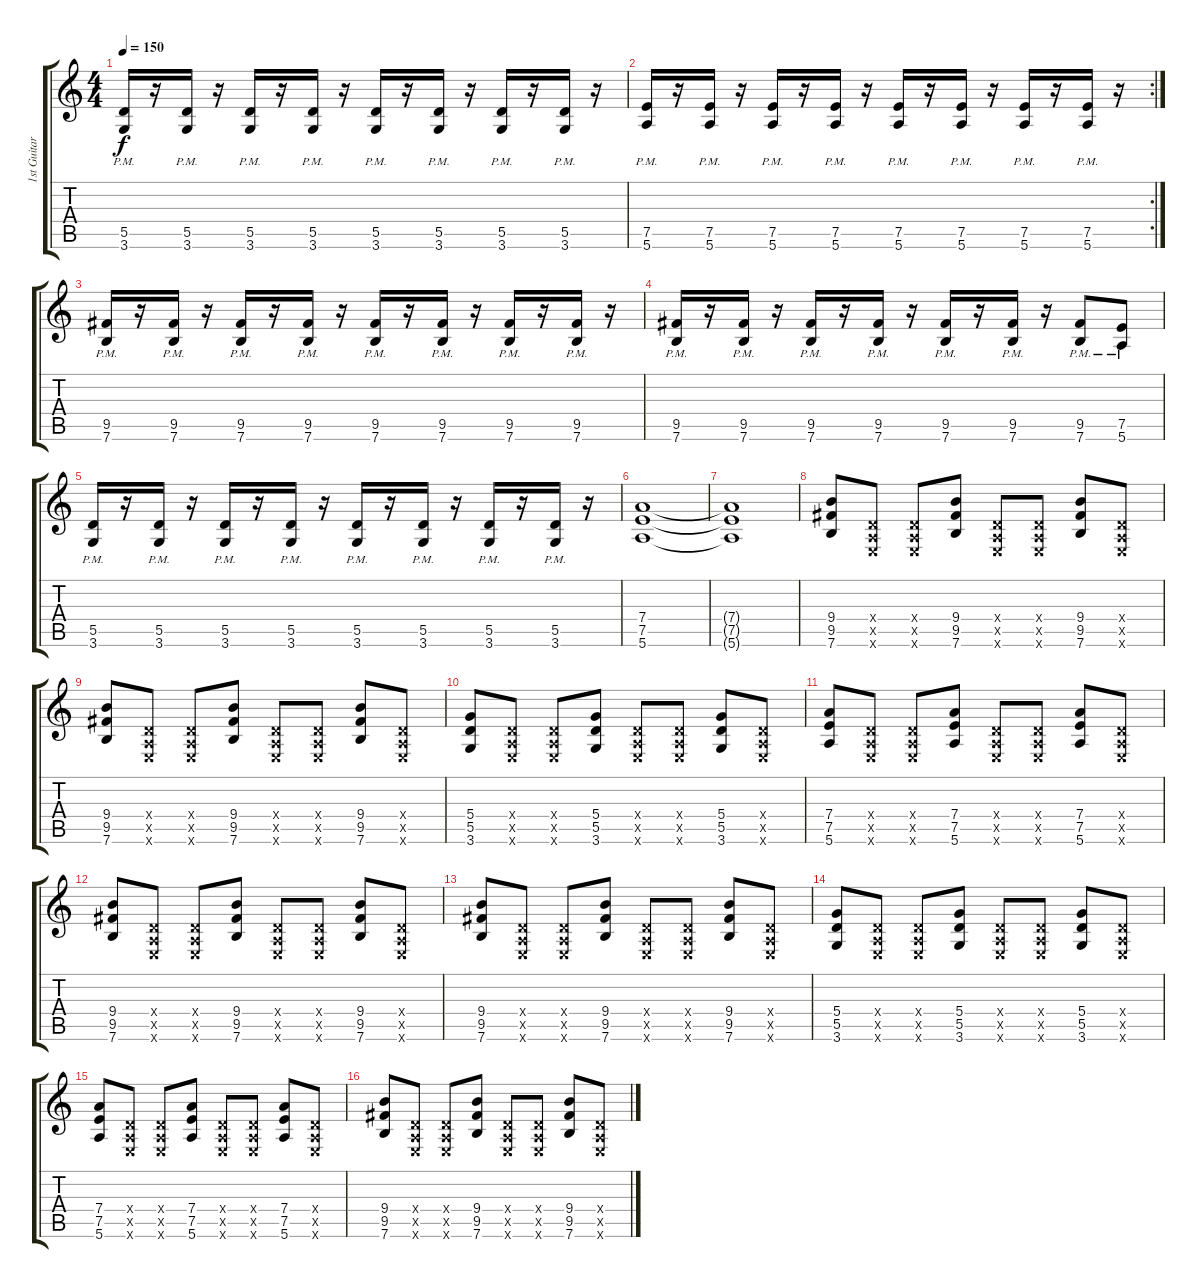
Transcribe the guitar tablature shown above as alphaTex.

\track ("1st Guitar" "1st Guitar") {instrument distortionguitar}
\staff {score tabs}
\tuning (E4 B3 G3 D3 A2 E2) {hide}
\ts (4 4)
\tempo 150
\clef g2
\ks c
(5.5{pm} 3.6{pm}).16{dy f} r.16 (5.5{pm} 3.6{pm}).16 r.16 (5.5{pm} 3.6{pm}).16 r.16 (5.5{pm} 3.6{pm}).16 r.16 (5.5{pm} 3.6{pm}).16 r.16 (5.5{pm} 3.6{pm}).16 r.16 (5.5{pm} 3.6{pm}).16 r.16 (5.5{pm} 3.6{pm}).16 r.16 |
\rc 2
(7.5{pm} 5.6{pm}).16 r.16 (7.5{pm} 5.6{pm}).16 r.16 (7.5{pm} 5.6{pm}).16 r.16 (7.5{pm} 5.6{pm}).16 r.16 (7.5{pm} 5.6{pm}).16 r.16 (7.5{pm} 5.6{pm}).16 r.16 (7.5{pm} 5.6{pm}).16 r.16 (7.5{pm} 5.6{pm}).16 r.16 |
(9.5{pm} 7.6{pm}).16 r.16 (9.5{pm} 7.6{pm}).16 r.16 (9.5{pm} 7.6{pm}).16 r.16 (9.5{pm} 7.6{pm}).16 r.16 (9.5{pm} 7.6{pm}).16 r.16 (9.5{pm} 7.6{pm}).16 r.16 (9.5{pm} 7.6{pm}).16 r.16 (9.5{pm} 7.6{pm}).16 r.16 |
(9.5{pm} 7.6{pm}).16 r.16 (9.5{pm} 7.6{pm}).16 r.16 (9.5{pm} 7.6{pm}).16 r.16 (9.5{pm} 7.6{pm}).16 r.16 (9.5{pm} 7.6{pm}).16 r.16 (9.5{pm} 7.6{pm}).16 r.16 (9.5{pm} 7.6{pm}).8 (7.5{pm} 5.6{pm}).8 |
(5.5{pm} 3.6{pm}).16 r.16 (5.5{pm} 3.6{pm}).16 r.16 (5.5{pm} 3.6{pm}).16 r.16 (5.5{pm} 3.6{pm}).16 r.16 (5.5{pm} 3.6{pm}).16 r.16 (5.5{pm} 3.6{pm}).16 r.16 (5.5{pm} 3.6{pm}).16 r.16 (5.5{pm} 3.6{pm}).16 r.16 |
(7.4 7.5 5.6).1 |
(7.4{t} 7.5{t} 5.6{t}).1 |
(9.4 9.5 7.6).8 (0.4{x} 0.5{x} 0.6{x}).8 (0.4{x} 0.5{x} 0.6{x}).8 (9.4 9.5 7.6).8 (0.4{x} 0.5{x} 0.6{x}).8 (0.4{x} 0.5{x} 0.6{x}).8 (9.4 9.5 7.6).8 (0.4{x} 0.5{x} 0.6{x}).8 |
(9.4 9.5 7.6).8 (0.4{x} 0.5{x} 0.6{x}).8 (0.4{x} 0.5{x} 0.6{x}).8 (9.4 9.5 7.6).8 (0.4{x} 0.5{x} 0.6{x}).8 (0.4{x} 0.5{x} 0.6{x}).8 (9.4 9.5 7.6).8 (0.4{x} 0.5{x} 0.6{x}).8 |
(5.4 5.5 3.6).8 (0.4{x} 0.5{x} 0.6{x}).8 (0.4{x} 0.5{x} 0.6{x}).8 (5.4 5.5 3.6).8 (0.4{x} 0.5{x} 0.6{x}).8 (0.4{x} 0.5{x} 0.6{x}).8 (5.4 5.5 3.6).8 (0.4{x} 0.5{x} 0.6{x}).8 |
(7.4 7.5 5.6).8 (0.4{x} 0.5{x} 0.6{x}).8 (0.4{x} 0.5{x} 0.6{x}).8 (7.4 7.5 5.6).8 (0.4{x} 0.5{x} 0.6{x}).8 (0.4{x} 0.5{x} 0.6{x}).8 (7.4 7.5 5.6).8 (0.4{x} 0.5{x} 0.6{x}).8 |
(9.4 9.5 7.6).8 (0.4{x} 0.5{x} 0.6{x}).8 (0.4{x} 0.5{x} 0.6{x}).8 (9.4 9.5 7.6).8 (0.4{x} 0.5{x} 0.6{x}).8 (0.4{x} 0.5{x} 0.6{x}).8 (9.4 9.5 7.6).8 (0.4{x} 0.5{x} 0.6{x}).8 |
(9.4 9.5 7.6).8 (0.4{x} 0.5{x} 0.6{x}).8 (0.4{x} 0.5{x} 0.6{x}).8 (9.4 9.5 7.6).8 (0.4{x} 0.5{x} 0.6{x}).8 (0.4{x} 0.5{x} 0.6{x}).8 (9.4 9.5 7.6).8 (0.4{x} 0.5{x} 0.6{x}).8 |
(5.4 5.5 3.6).8 (0.4{x} 0.5{x} 0.6{x}).8 (0.4{x} 0.5{x} 0.6{x}).8 (5.4 5.5 3.6).8 (0.4{x} 0.5{x} 0.6{x}).8 (0.4{x} 0.5{x} 0.6{x}).8 (5.4 5.5 3.6).8 (0.4{x} 0.5{x} 0.6{x}).8 |
(7.4 7.5 5.6).8 (0.4{x} 0.5{x} 0.6{x}).8 (0.4{x} 0.5{x} 0.6{x}).8 (7.4 7.5 5.6).8 (0.4{x} 0.5{x} 0.6{x}).8 (0.4{x} 0.5{x} 0.6{x}).8 (7.4 7.5 5.6).8 (0.4{x} 0.5{x} 0.6{x}).8 |
(9.4 9.5 7.6).8 (0.4{x} 0.5{x} 0.6{x}).8 (0.4{x} 0.5{x} 0.6{x}).8 (9.4 9.5 7.6).8 (0.4{x} 0.5{x} 0.6{x}).8 (0.4{x} 0.5{x} 0.6{x}).8 (9.4 9.5 7.6).8 (0.4{x} 0.5{x} 0.6{x}).8
